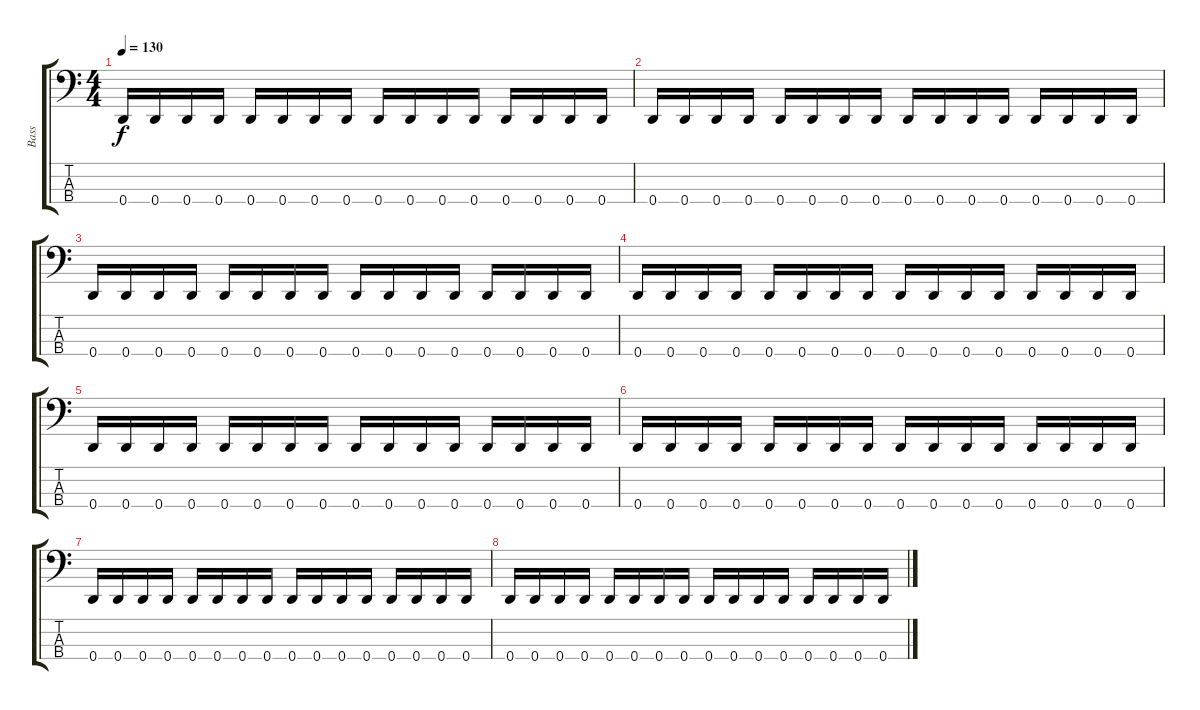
\track ("Bass" "Bass") {instrument synthbass1}
\staff {score tabs}
\tuning (G2 D2 A1 D1) {hide}
\ts (4 4)
\tempo 130
\clef f4
\ks c
0.4.16{dy f} 0.4.16 0.4.16 0.4.16 0.4.16 0.4.16 0.4.16 0.4.16 0.4.16 0.4.16 0.4.16 0.4.16 0.4.16 0.4.16 0.4.16 0.4.16 |
0.4.16 0.4.16 0.4.16 0.4.16 0.4.16 0.4.16 0.4.16 0.4.16 0.4.16 0.4.16 0.4.16 0.4.16 0.4.16 0.4.16 0.4.16 0.4.16 |
0.4.16 0.4.16 0.4.16 0.4.16 0.4.16 0.4.16 0.4.16 0.4.16 0.4.16 0.4.16 0.4.16 0.4.16 0.4.16 0.4.16 0.4.16 0.4.16 |
0.4.16 0.4.16 0.4.16 0.4.16 0.4.16 0.4.16 0.4.16 0.4.16 0.4.16 0.4.16 0.4.16 0.4.16 0.4.16 0.4.16 0.4.16 0.4.16 |
0.4.16 0.4.16 0.4.16 0.4.16 0.4.16 0.4.16 0.4.16 0.4.16 0.4.16 0.4.16 0.4.16 0.4.16 0.4.16 0.4.16 0.4.16 0.4.16 |
0.4.16 0.4.16 0.4.16 0.4.16 0.4.16 0.4.16 0.4.16 0.4.16 0.4.16 0.4.16 0.4.16 0.4.16 0.4.16 0.4.16 0.4.16 0.4.16 |
0.4.16 0.4.16 0.4.16 0.4.16 0.4.16 0.4.16 0.4.16 0.4.16 0.4.16 0.4.16 0.4.16 0.4.16 0.4.16 0.4.16 0.4.16 0.4.16 |
0.4.16 0.4.16 0.4.16 0.4.16 0.4.16 0.4.16 0.4.16 0.4.16 0.4.16 0.4.16 0.4.16 0.4.16 0.4.16 0.4.16 0.4.16 0.4.16
